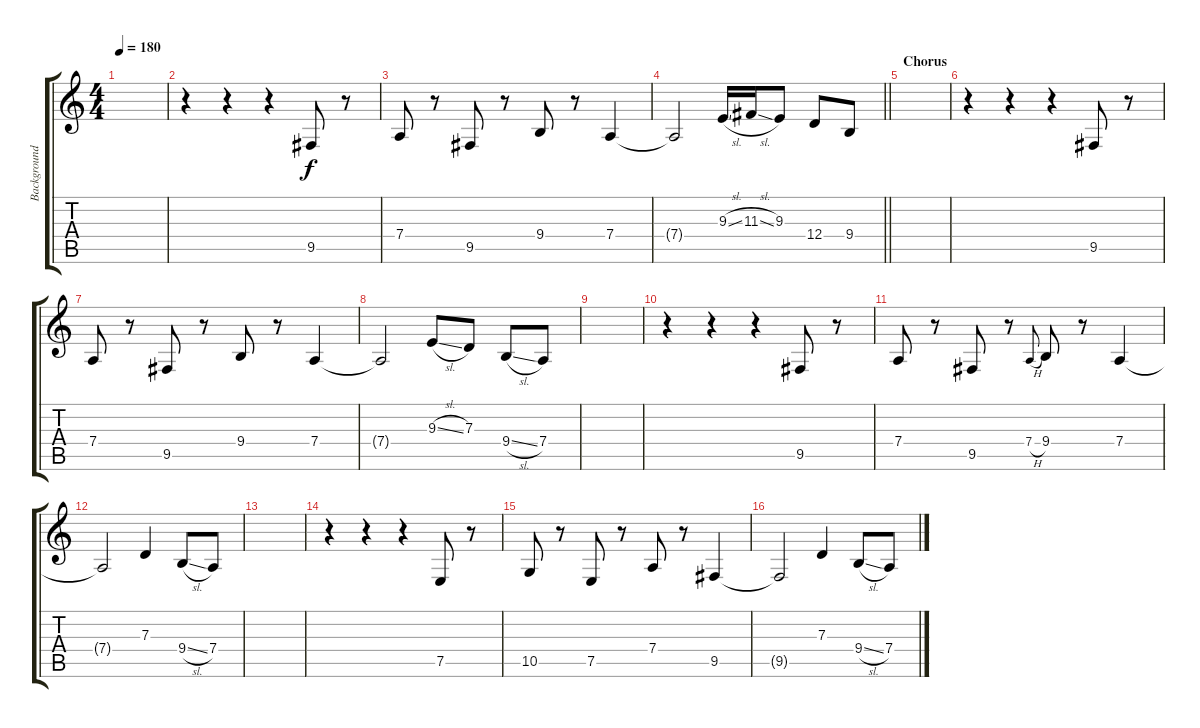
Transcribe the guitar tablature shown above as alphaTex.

\track ("Background Sine" "Background") {instrument lead1square}
\staff {score tabs}
\tuning (E4 B3 G3 D3 A2 E2) {hide}
\ts (4 4)
\tempo 180
\clef g2
\ks c
|
r.4 r.4 r.4 9.5.8 r.8 |
7.4.8 r.8 9.5.8 r.8 9.4.8 r.8 7.4.4 |
\barLineRight lightlight
7.4{t}.2 9.3{sl}.16 11.3{sl}.16 9.3.8 12.4.8 9.4.8 |
\section ("" "Chorus")
|
r.4 r.4 r.4 9.5.8 r.8 |
7.4.8 r.8 9.5.8 r.8 9.4.8 r.8 7.4.4 |
7.4{t}.2 9.3{sl}.8 7.3.8 9.4{sl}.8 7.4.8 |
|
r.4 r.4 r.4 9.5.8 r.8 |
7.4.8 r.8 9.5.8 r.8 7.4{h}.8{gr onbeat} 9.4.8 r.8 7.4.4 |
7.4{t}.2 7.3.4 9.4{sl}.8 7.4.8 |
|
r.4 r.4 r.4 7.5.8 r.8 |
10.5.8 r.8 7.5.8 r.8 7.4.8 r.8 9.5.4 |
9.5{t}.2 7.3.4 9.4{sl}.8 7.4.8
